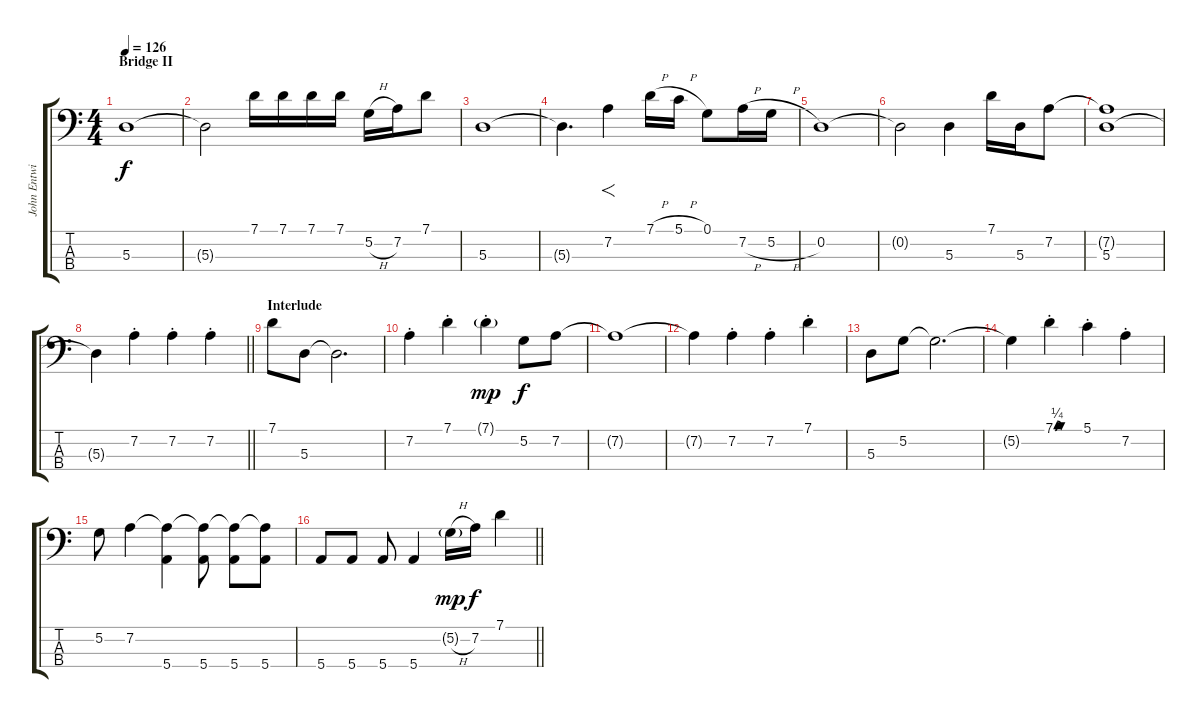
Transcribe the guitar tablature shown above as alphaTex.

\track ("John Entwistle" "John Entwi") {instrument electricbassfinger}
\staff {score tabs}
\tuning (G2 D2 A1 E1) {hide}
\ts (4 4)
\section ("" "Bridge II")
\tempo 126
\clef f4
\ks c
5.3.1{dy f} |
5.3{t}.2 7.1.16 7.1.16 7.1.16 7.1.16 5.2{h}.16 7.2.16 7.1.8 |
5.3.1 |
5.3{t}.4{d} 7.2.4{f} 7.1{h}.16 5.1{h}.16 0.1.8 7.2{h}.16 5.2{h}.16 |
0.2.1 |
0.2{t}.2 5.3.4 7.1.16 5.3.16 7.2.8 |
(7.2{t} 5.3).1 |
\barLineRight lightlight
5.3{t}.4 7.2{st}.4 7.2{st}.4 7.2{st}.4 |
\section ("" "Interlude")
7.1.8 5.3.8 5.3{t}.2{d} |
7.2{st}.4 7.1{st}.4 7.1{g st}.4{dy mp} 5.2.8{dy f} 7.2.8 |
7.2{t}.1 |
7.2{t}.4 7.2{st}.4 7.2{st}.4 7.1{st}.4 |
5.3.8 5.2.8 5.2{t}.2{d} |
5.2{t}.4 7.1{be (custom 0 0 5 1 15 0 60 0) st}.4 5.1{st}.4 7.2{st}.4 |
5.2.8 7.2.4 (7.2{t} 5.4).4 (7.2{t} 5.4).8 (7.2{t} 5.4).8 (7.2{t} 5.4).8 |
\barLineRight lightlight
5.4.8 5.4.8 5.4.8 5.4.4 5.2{h g}.16{dy mp} 7.2.16{dy f} 7.1.4
